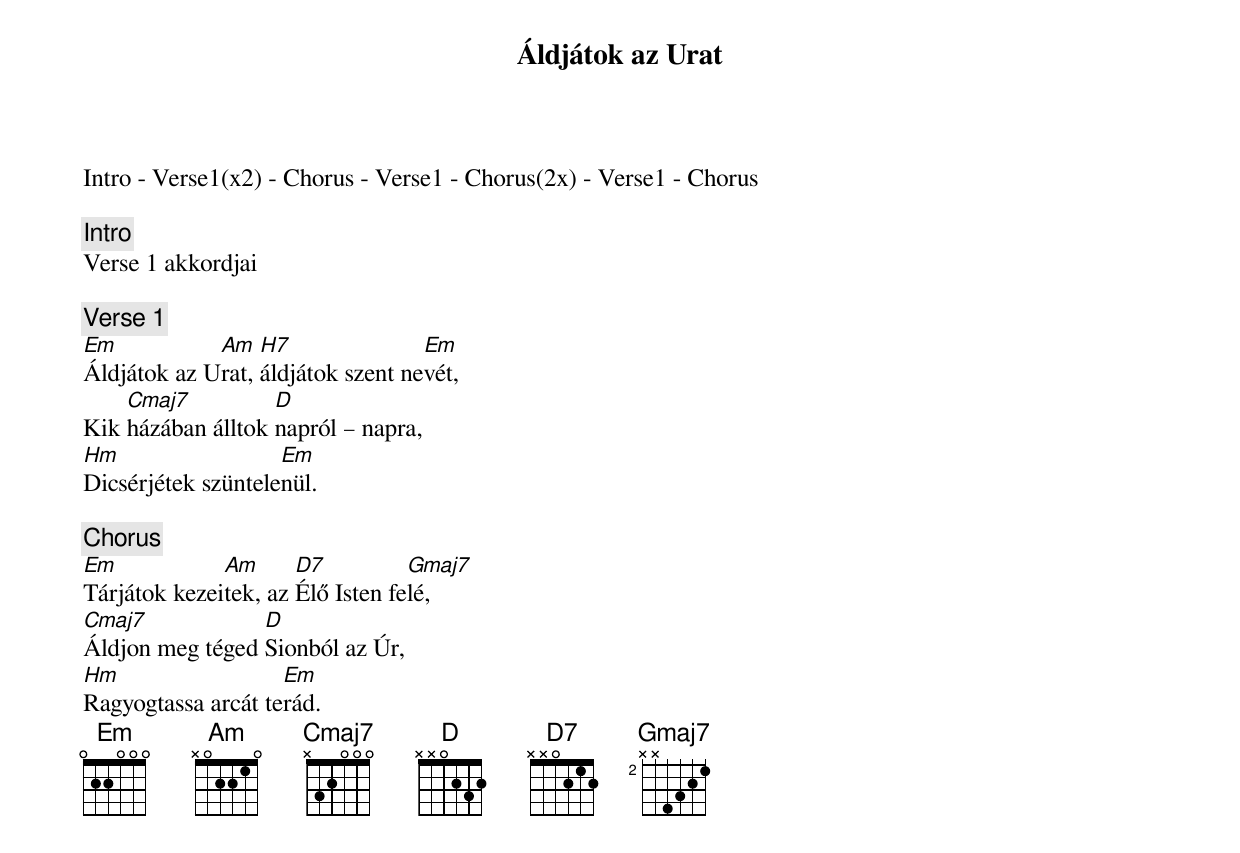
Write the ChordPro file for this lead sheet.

{title: Áldjátok az Urat}
{subtitle: }

Intro - Verse1(x2) - Chorus - Verse1 - Chorus(2x) - Verse1 - Chorus

{c:Intro}
Verse 1 akkordjai

{c: Verse 1}
[Em]Áldjátok az U[Am]rat, [H7]áldjátok szent ne[Em]vét,
Kik [Cmaj7]házában álltok [D]napról – napra,
[Hm]Dicsérjétek szüntele[Em]nül.

{c:Chorus}
[Em]Tárjátok kezei[Am]tek, az [D7]Élő Isten fe[Gmaj7]lé,
[Cmaj7]Áldjon meg téged [D]Sionból az Úr,
[Hm]Ragyogtassa arcát te[Em]rád.
